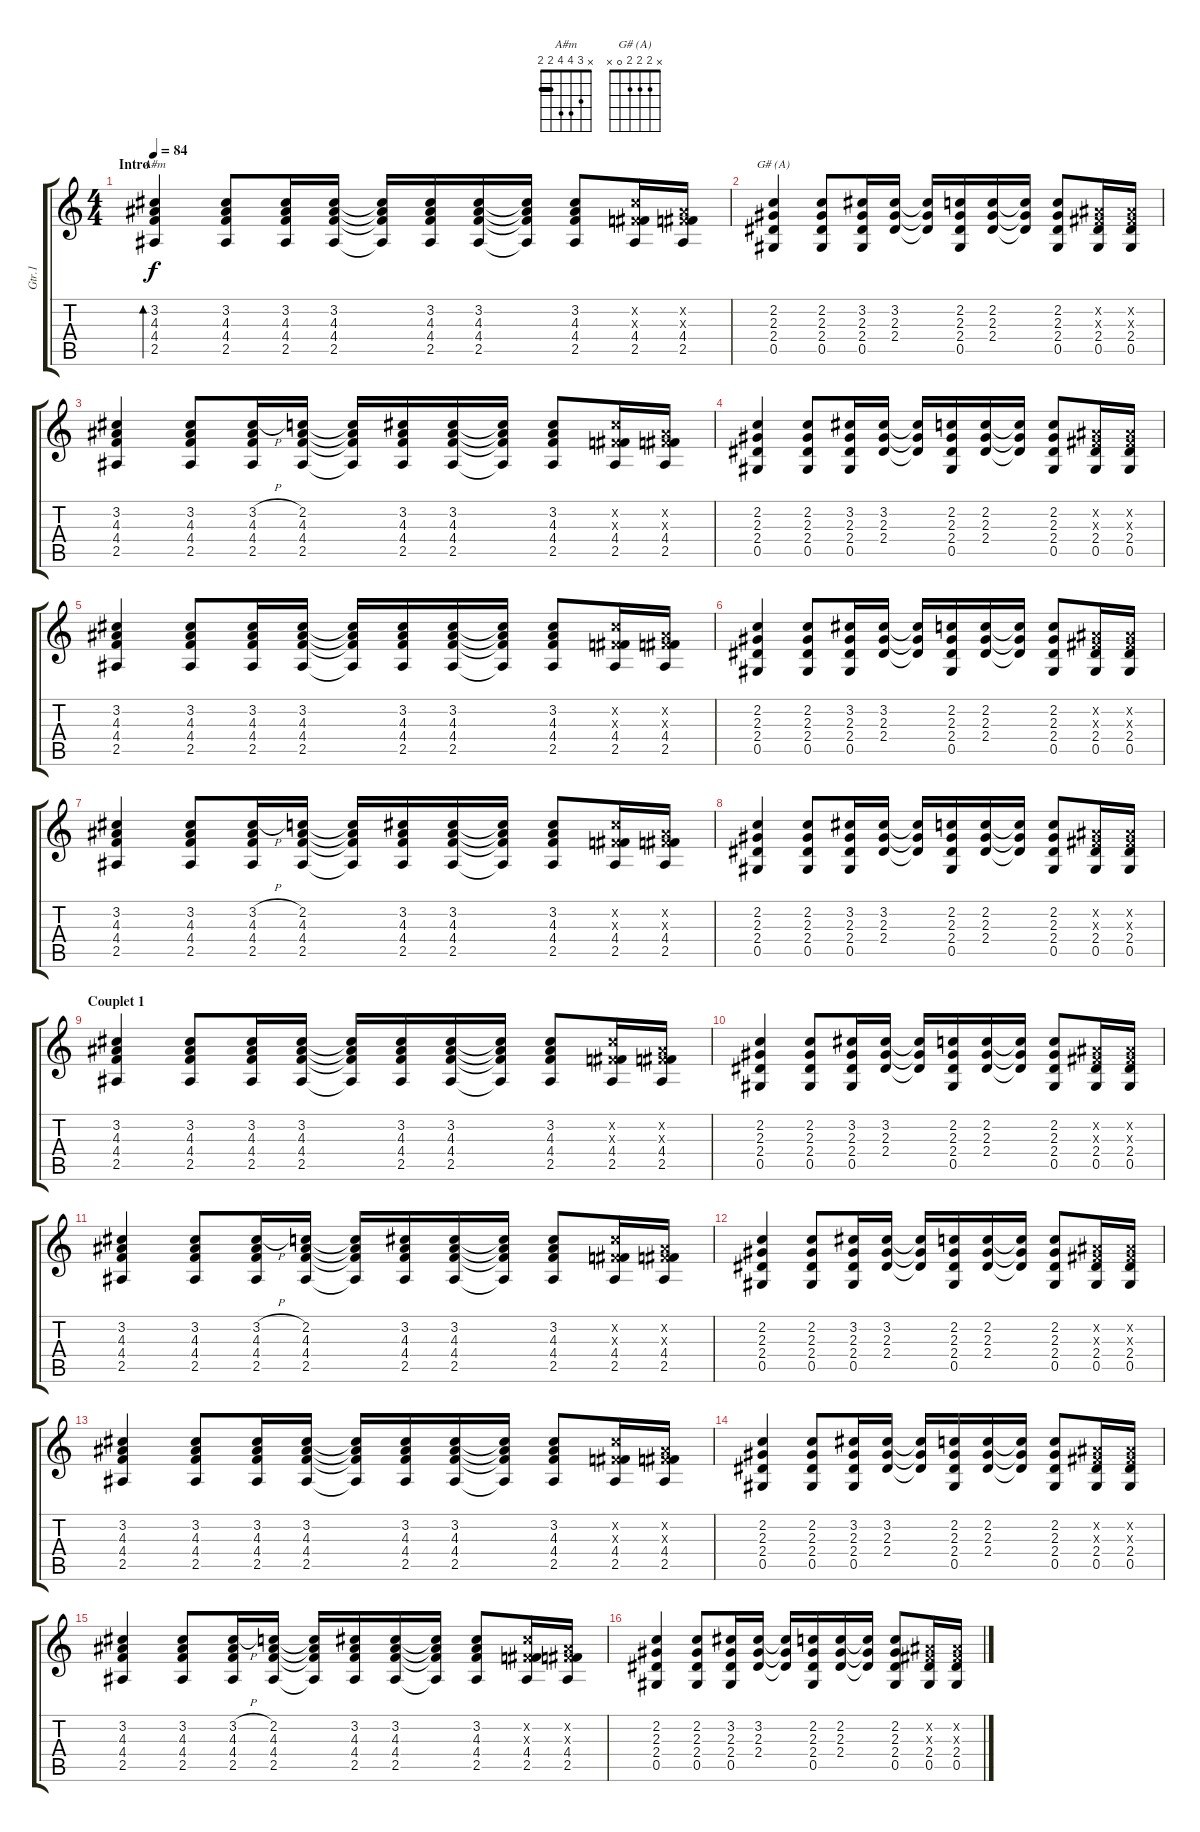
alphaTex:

\track ("Gtr.1" "Gtr.1") {instrument acousticguitarsteel}
\staff {score tabs}
\tuning (Eb4 Bb3 Gb3 Db3 Ab2 Eb2) {hide}
\chord ("A#m" x 3 4 4 2 2) {barre 2}
\chord ("G# (A)" x 2 2 2 0 x)
\ts (4 4)
\section ("" "Intro")
\tempo 84
\clef g2
\ks c
(3.2 4.3 4.4 2.5).4{bd 60 ch "A#m" dy f instrument acousticguitarsteel} (3.2 4.3 4.4 2.5).8 (3.2 4.3 4.4 2.5).16 (3.2 4.3 4.4 2.5).16 (3.2{t} 4.3{t} 4.4{t} 2.5{t}).16 (3.2 4.3 4.4 2.5).16 (3.2 4.3 4.4 2.5).16 (3.2{t} 4.3{t} 4.4{t} 2.5{t}).16 (3.2 4.3 4.4 2.5).8 (3.2{x} 0.3{x} 4.4 2.5).16 (0.2{x} 0.3{x} 4.4 2.5).16 |
(2.2 2.3 2.4 0.5).4{ch "G# (A)"} (2.2 2.3 2.4 0.5).8 (3.2 2.3 2.4 0.5).16 (3.2 2.3 2.4).16 (3.2{t} 2.3{t} 2.4{t}).16 (2.2 2.3 2.4 0.5).16 (2.2 2.3 2.4).16 (2.2{t} 2.3{t} 2.4{t}).16 (2.2 2.3 2.4 0.5).8 (0.2{x} 0.3{x} 2.4 0.5).16 (0.2{x} 0.3{x} 2.4 0.5).16 |
(3.2 4.3 4.4 2.5).4 (3.2 4.3 4.4 2.5).8 (3.2{h} 4.3 4.4 2.5).16 (2.2 4.3 4.4 2.5).16 (2.2{t} 4.3{t} 4.4{t} 2.5{t}).16 (3.2 4.3 4.4 2.5).16 (3.2 4.3 4.4 2.5).16 (3.2{t} 4.3{t} 4.4{t} 2.5{t}).16 (3.2 4.3 4.4 2.5).8 (3.2{x} 0.3{x} 4.4 2.5).16 (0.2{x} 0.3{x} 4.4 2.5).16 |
(2.2 2.3 2.4 0.5).4 (2.2 2.3 2.4 0.5).8 (3.2 2.3 2.4 0.5).16 (3.2 2.3 2.4).16 (3.2{t} 2.3{t} 2.4{t}).16 (2.2 2.3 2.4 0.5).16 (2.2 2.3 2.4).16 (2.2{t} 2.3{t} 2.4{t}).16 (2.2 2.3 2.4 0.5).8 (0.2{x} 0.3{x} 2.4 0.5).16 (0.2{x} 0.3{x} 2.4 0.5).16 |
(3.2 4.3 4.4 2.5).4 (3.2 4.3 4.4 2.5).8 (3.2 4.3 4.4 2.5).16 (3.2 4.3 4.4 2.5).16 (3.2{t} 4.3{t} 4.4{t} 2.5{t}).16 (3.2 4.3 4.4 2.5).16 (3.2 4.3 4.4 2.5).16 (3.2{t} 4.3{t} 4.4{t} 2.5{t}).16 (3.2 4.3 4.4 2.5).8 (3.2{x} 0.3{x} 4.4 2.5).16 (0.2{x} 0.3{x} 4.4 2.5).16 |
(2.2 2.3 2.4 0.5).4 (2.2 2.3 2.4 0.5).8 (3.2 2.3 2.4 0.5).16 (3.2 2.3 2.4).16 (3.2{t} 2.3{t} 2.4{t}).16 (2.2 2.3 2.4 0.5).16 (2.2 2.3 2.4).16 (2.2{t} 2.3{t} 2.4{t}).16 (2.2 2.3 2.4 0.5).8 (0.2{x} 0.3{x} 2.4 0.5).16 (0.2{x} 0.3{x} 2.4 0.5).16 |
(3.2 4.3 4.4 2.5).4 (3.2 4.3 4.4 2.5).8 (3.2{h} 4.3 4.4 2.5).16 (2.2 4.3 4.4 2.5).16 (2.2{t} 4.3{t} 4.4{t} 2.5{t}).16 (3.2 4.3 4.4 2.5).16 (3.2 4.3 4.4 2.5).16 (3.2{t} 4.3{t} 4.4{t} 2.5{t}).16 (3.2 4.3 4.4 2.5).8 (3.2{x} 0.3{x} 4.4 2.5).16 (0.2{x} 0.3{x} 4.4 2.5).16 |
(2.2 2.3 2.4 0.5).4 (2.2 2.3 2.4 0.5).8 (3.2 2.3 2.4 0.5).16 (3.2 2.3 2.4).16 (3.2{t} 2.3{t} 2.4{t}).16 (2.2 2.3 2.4 0.5).16 (2.2 2.3 2.4).16 (2.2{t} 2.3{t} 2.4{t}).16 (2.2 2.3 2.4 0.5).8 (0.2{x} 0.3{x} 2.4 0.5).16 (0.2{x} 0.3{x} 2.4 0.5).16 |
\section ("" "Couplet 1")
(3.2 4.3 4.4 2.5).4 (3.2 4.3 4.4 2.5).8 (3.2 4.3 4.4 2.5).16 (3.2 4.3 4.4 2.5).16 (3.2{t} 4.3{t} 4.4{t} 2.5{t}).16 (3.2 4.3 4.4 2.5).16 (3.2 4.3 4.4 2.5).16 (3.2{t} 4.3{t} 4.4{t} 2.5{t}).16 (3.2 4.3 4.4 2.5).8 (3.2{x} 0.3{x} 4.4 2.5).16 (0.2{x} 0.3{x} 4.4 2.5).16 |
(2.2 2.3 2.4 0.5).4 (2.2 2.3 2.4 0.5).8 (3.2 2.3 2.4 0.5).16 (3.2 2.3 2.4).16 (3.2{t} 2.3{t} 2.4{t}).16 (2.2 2.3 2.4 0.5).16 (2.2 2.3 2.4).16 (2.2{t} 2.3{t} 2.4{t}).16 (2.2 2.3 2.4 0.5).8 (0.2{x} 0.3{x} 2.4 0.5).16 (0.2{x} 0.3{x} 2.4 0.5).16 |
(3.2 4.3 4.4 2.5).4 (3.2 4.3 4.4 2.5).8 (3.2{h} 4.3 4.4 2.5).16 (2.2 4.3 4.4 2.5).16 (2.2{t} 4.3{t} 4.4{t} 2.5{t}).16 (3.2 4.3 4.4 2.5).16 (3.2 4.3 4.4 2.5).16 (3.2{t} 4.3{t} 4.4{t} 2.5{t}).16 (3.2 4.3 4.4 2.5).8 (3.2{x} 0.3{x} 4.4 2.5).16 (0.2{x} 0.3{x} 4.4 2.5).16 |
(2.2 2.3 2.4 0.5).4 (2.2 2.3 2.4 0.5).8 (3.2 2.3 2.4 0.5).16 (3.2 2.3 2.4).16 (3.2{t} 2.3{t} 2.4{t}).16 (2.2 2.3 2.4 0.5).16 (2.2 2.3 2.4).16 (2.2{t} 2.3{t} 2.4{t}).16 (2.2 2.3 2.4 0.5).8 (0.2{x} 0.3{x} 2.4 0.5).16 (0.2{x} 0.3{x} 2.4 0.5).16 |
(3.2 4.3 4.4 2.5).4 (3.2 4.3 4.4 2.5).8 (3.2 4.3 4.4 2.5).16 (3.2 4.3 4.4 2.5).16 (3.2{t} 4.3{t} 4.4{t} 2.5{t}).16 (3.2 4.3 4.4 2.5).16 (3.2 4.3 4.4 2.5).16 (3.2{t} 4.3{t} 4.4{t} 2.5{t}).16 (3.2 4.3 4.4 2.5).8 (3.2{x} 0.3{x} 4.4 2.5).16 (0.2{x} 0.3{x} 4.4 2.5).16 |
(2.2 2.3 2.4 0.5).4 (2.2 2.3 2.4 0.5).8 (3.2 2.3 2.4 0.5).16 (3.2 2.3 2.4).16 (3.2{t} 2.3{t} 2.4{t}).16 (2.2 2.3 2.4 0.5).16 (2.2 2.3 2.4).16 (2.2{t} 2.3{t} 2.4{t}).16 (2.2 2.3 2.4 0.5).8 (0.2{x} 0.3{x} 2.4 0.5).16 (0.2{x} 0.3{x} 2.4 0.5).16 |
(3.2 4.3 4.4 2.5).4 (3.2 4.3 4.4 2.5).8 (3.2{h} 4.3 4.4 2.5).16 (2.2 4.3 4.4 2.5).16 (2.2{t} 4.3{t} 4.4{t} 2.5{t}).16 (3.2 4.3 4.4 2.5).16 (3.2 4.3 4.4 2.5).16 (3.2{t} 4.3{t} 4.4{t} 2.5{t}).16 (3.2 4.3 4.4 2.5).8 (3.2{x} 0.3{x} 4.4 2.5).16 (0.2{x} 0.3{x} 4.4 2.5).16 |
(2.2 2.3 2.4 0.5).4 (2.2 2.3 2.4 0.5).8 (3.2 2.3 2.4 0.5).16 (3.2 2.3 2.4).16 (3.2{t} 2.3{t} 2.4{t}).16 (2.2 2.3 2.4 0.5).16 (2.2 2.3 2.4).16 (2.2{t} 2.3{t} 2.4{t}).16 (2.2 2.3 2.4 0.5).8 (0.2{x} 0.3{x} 2.4 0.5).16 (0.2{x} 0.3{x} 2.4 0.5).16
